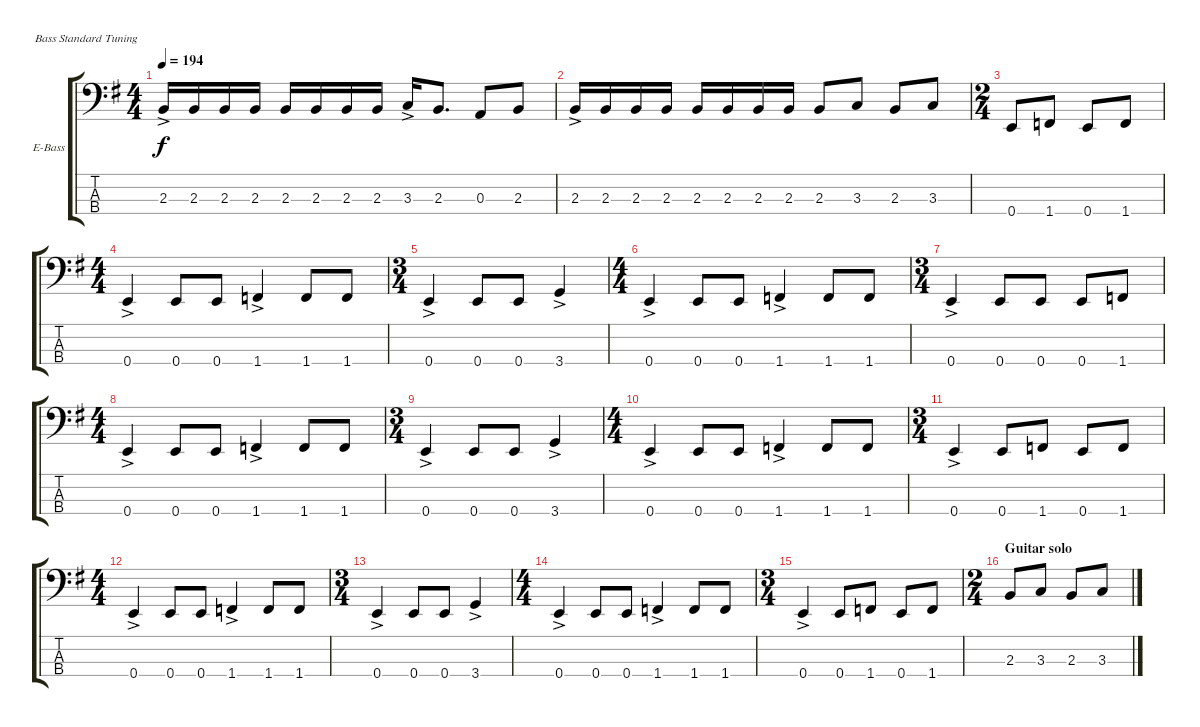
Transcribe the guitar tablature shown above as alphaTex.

\bracketExtendMode groupsimilarinstruments
\firstSystemTrackNameOrientation horizontal
\otherSystemsTrackNameOrientation horizontal
\track ("Bass" "E-Bass") {instrument electricbasspick}
\staff {score tabs}
\tuning (G2 D2 A1 E1)
\ts (4 4)
\tempo 194
\clef f4
\scale
1.05549
\ks g
2.3{ac}.16{dy f} 2.3.16 2.3.16 2.3.16 2.3.16 2.3.16 2.3.16 2.3.16 3.3{ac}.16 2.3.8{d} 0.3.8 2.3.8 |
\scale
0.944515 2.3{ac}.16 2.3.16 2.3.16 2.3.16 2.3.16 2.3.16 2.3.16 2.3.16 2.3.8 3.3.8 2.3.8 3.3.8 |
\ts (2 4)
\scale
1.08575 0.4.8 1.4.8 0.4.8 1.4.8 |
\ts (4 4)
\scale
0.91425 0.4{ac}.4 0.4.8 0.4.8 1.4{ac}.4 1.4.8 1.4.8 |
\ts (3 4)
\scale
1.08575 0.4{ac}.4 0.4.8 0.4.8 3.4{ac}.4 |
\ts (4 4)
\scale
0.91425 0.4{ac}.4 0.4.8 0.4.8 1.4{ac}.4 1.4.8 1.4.8 |
\ts (3 4)
\scale
1.08575 0.4{ac}.4 0.4.8 0.4.8 0.4.8 1.4.8 |
\ts (4 4)
\scale
0.91425 0.4{ac}.4 0.4.8 0.4.8 1.4{ac}.4 1.4.8 1.4.8 |
\ts (3 4)
\scale
1.08575 0.4{ac}.4 0.4.8 0.4.8 3.4{ac}.4 |
\ts (4 4)
\scale
0.91425 0.4{ac}.4 0.4.8 0.4.8 1.4{ac}.4 1.4.8 1.4.8 |
\ts (3 4)
\scale
1.08575 0.4{ac}.4 0.4.8 1.4.8 0.4.8 1.4.8 |
\ts (4 4)
\scale
0.91425 0.4{ac}.4 0.4.8 0.4.8 1.4{ac}.4 1.4.8 1.4.8 |
\ts (3 4)
\scale
1.08575 0.4{ac}.4 0.4.8 0.4.8 3.4{ac}.4 |
\ts (4 4)
\scale
0.91425 0.4{ac}.4 0.4.8 0.4.8 1.4{ac}.4 1.4.8 1.4.8 |
\ts (3 4)
\scale
1.08575 0.4{ac}.4 0.4.8 1.4.8 0.4.8 1.4.8 |
\ts (2 4)
\section ("" "Guitar solo")
\scale
0.91425 2.3.8 3.3.8 2.3.8 3.3.8
